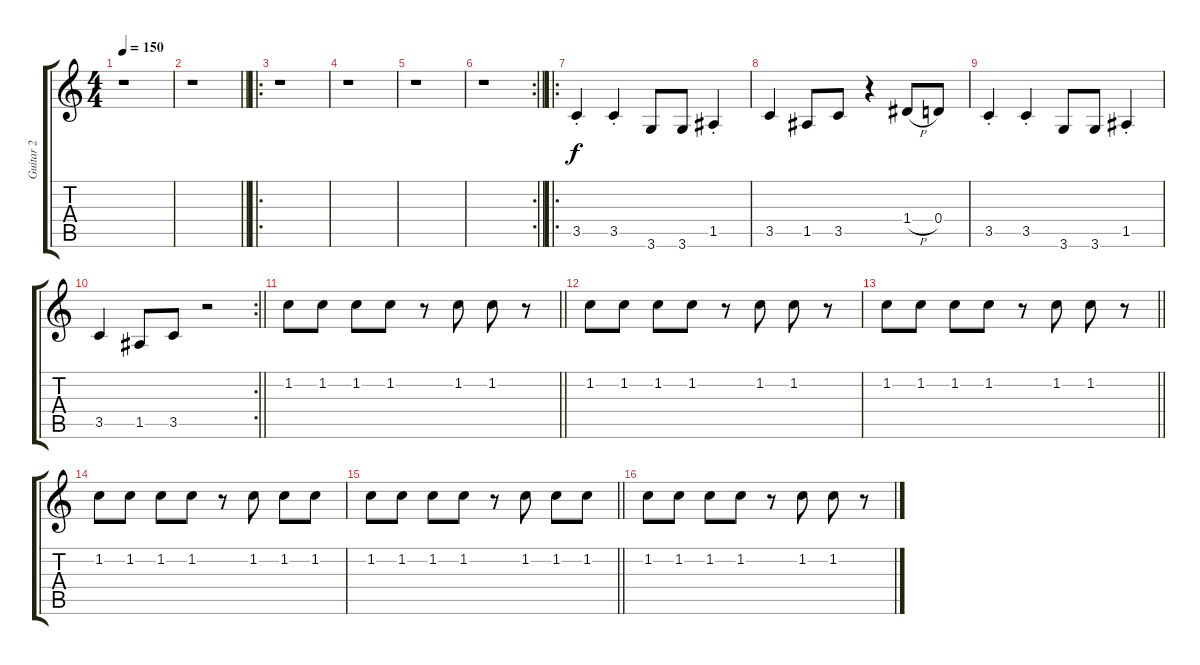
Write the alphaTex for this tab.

\track ("Guitar 2" "Guitar 2") {instrument distortionguitar}
\staff {score tabs}
\tuning (E4 B3 G3 D3 A2 E2) {hide}
\ts (4 4)
\tempo 150
\clef g2
\ks c
r.1{dy f} |
\barLineRight lightlight
r.1 |
\ro
r.1 |
r.1 |
r.1 |
\rc 2
\barLineRight lightlight
r.1 |
\ro
3.5{st}.4 3.5{st}.4 3.6.8 3.6.8 1.5{st}.4 |
3.5.4 1.5.8 3.5.8 r.4 1.4{h}.8 0.4.8 |
3.5{st}.4 3.5{st}.4 3.6.8 3.6.8 1.5{st}.4 |
\rc 2
\barLineRight lightlight
3.5.4 1.5.8 3.5.8 r.2 |
\barLineRight lightlight
1.2.8 1.2.8 1.2.8 1.2.8 r.8 1.2.8 1.2.8 r.8 |
1.2.8 1.2.8 1.2.8 1.2.8 r.8 1.2.8 1.2.8 r.8 |
\barLineRight lightlight
1.2.8 1.2.8 1.2.8 1.2.8 r.8 1.2.8 1.2.8 r.8 |
1.2.8 1.2.8 1.2.8 1.2.8 r.8 1.2.8 1.2.8 1.2.8 |
\barLineRight lightlight
1.2.8 1.2.8 1.2.8 1.2.8 r.8 1.2.8 1.2.8 1.2.8 |
1.2.8 1.2.8 1.2.8 1.2.8 r.8 1.2.8 1.2.8 r.8
